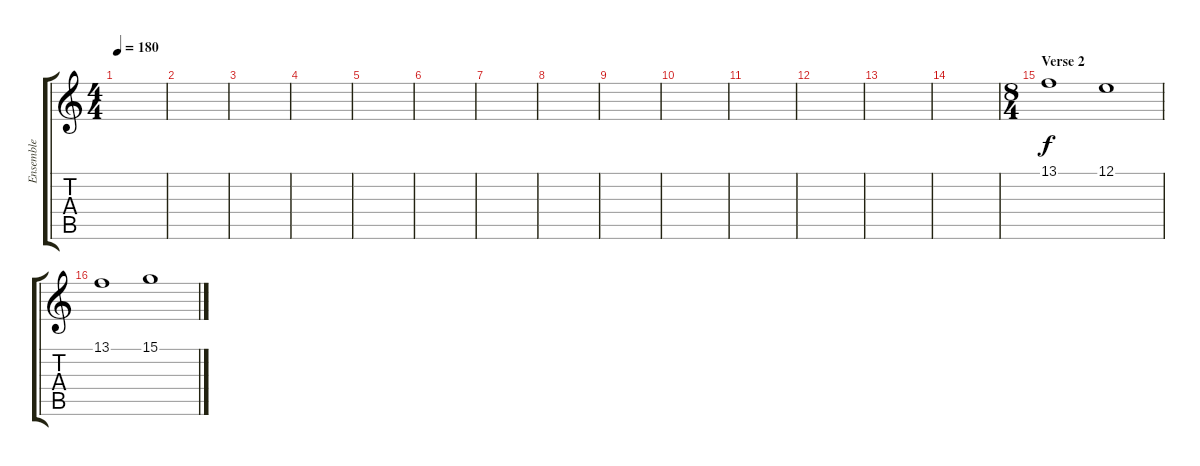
\track ("Ensemble" "Ensemble") {instrument stringensemble1}
\staff {score tabs}
\tuning (E4 B3 G3 D3 A2 E2) {hide}
\ts (4 4)
\tempo 180
\clef g2
\ks c
|
|
|
|
|
|
|
|
|
|
|
|
|
|
\ts (8 4)
\section ("" "Verse 2")
13.1.1 12.1.1 |
13.1.1 15.1.1
